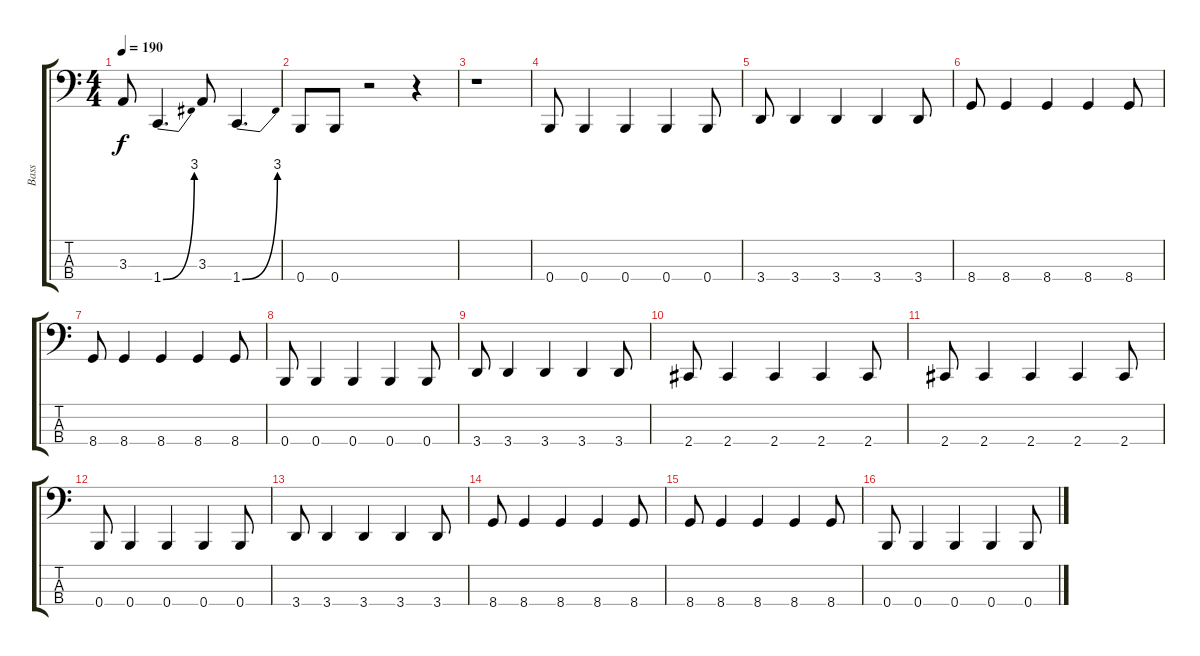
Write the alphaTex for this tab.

\track ("Bass" "Bass") {instrument electricbasspick}
\staff {score tabs}
\tuning (E2 B1 Gb1 B0) {hide}
\ts (4 4)
\tempo 190
\clef f4
\ks c
3.3.8{dy f} 1.4{be (bend 0 0 60 12)}.4{d} 3.3.8 1.4{be (bend 0 0 60 12)}.4{d} |
0.4.8 0.4.8 r.2 r.4 |
r.1 |
0.4.8 0.4.4 0.4.4 0.4.4 0.4.8 |
3.4.8 3.4.4 3.4.4 3.4.4 3.4.8 |
8.4.8 8.4.4 8.4.4 8.4.4 8.4.8 |
8.4.8 8.4.4 8.4.4 8.4.4 8.4.8 |
0.4.8 0.4.4 0.4.4 0.4.4 0.4.8 |
3.4.8 3.4.4 3.4.4 3.4.4 3.4.8 |
2.4.8 2.4.4 2.4.4 2.4.4 2.4.8 |
2.4.8 2.4.4 2.4.4 2.4.4 2.4.8 |
0.4.8 0.4.4 0.4.4 0.4.4 0.4.8 |
3.4.8 3.4.4 3.4.4 3.4.4 3.4.8 |
8.4.8 8.4.4 8.4.4 8.4.4 8.4.8 |
8.4.8 8.4.4 8.4.4 8.4.4 8.4.8 |
0.4.8 0.4.4 0.4.4 0.4.4 0.4.8
